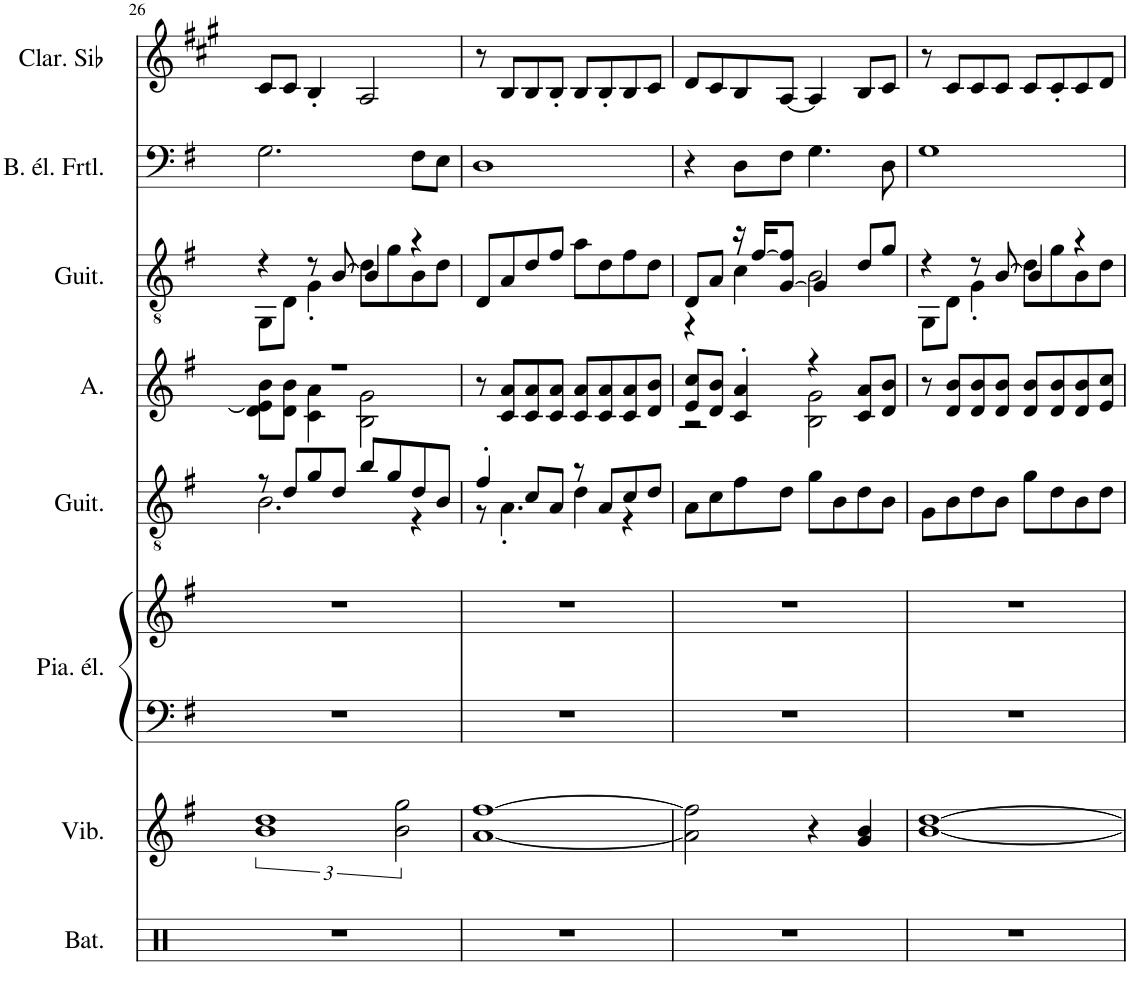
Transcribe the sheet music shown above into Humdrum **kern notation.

**kern	**kern	**kern	**kern	**kern	**kern	**kern	**kern	**kern
*part8	*part7	*part6	*part6	*part5	*part4	*part3	*part2	*part1
*staff9	*staff8	*staff7	*staff6	*staff5	*staff4	*staff3	*staff2	*staff1
*I"Batterie, Drums	*I"Vibraphone, Vibraphone	*I"Piano électrique, Electric Piano 1	*	*I"Guitare acoustique, Acoustic Guitar (steel)	*I"Alto, Choir Aahs	*I"Guitare classique, Acoustic Guitar (nylon)	*I"Basse électrique fretless, Fretless Bass	*I"Clarinette en Sib
*I'Bat.	*I'Vib.	*I'Pia. él.	*	*I'Guit.	*I'A.	*I'Guit.	*I'B. él. Frtl.	*I'Clar. Sib
!!LO:PB:g=z
*clefX	*clefG2	*clefF4	*clefG2	*clefGv2	*clefG2	*clefGv2	*clefF4	*clefG2
*	*	*	*	*	*	*	*Trd7c12	*Trd1c2
*k[]	*k[f#]	*k[f#]	*k[f#]	*k[f#]	*k[f#]	*k[f#]	*k[f#]	*k[f#c#g#]
*M4/4	*M4/4	*M4/4	*M4/4	*M4/4	*M4/4	*M4/4	*M4/4	*M4/4
=26	=26	=26	=26	=26	=26	=26	=26	=26
*	*	*	*	*^	*^	*^	*	*
1r	3%2b 3%2dd	1r	1r	8r	2.B\	1r	8d\ 8e\] 8b\L	4r	8GG\L	2.G\	8c#/L
.	.	.	.	8d/L	.	.	8d\ 8b\J	.	8D\J	.	8c#/J
.	.	.	.	8g/	.	.	4c\ 4a\	8r	4G'\	.	4B'/
.	.	.	.	8d/J	.	.	.	[8B/	.	.	.
.	.	.	.	8b/L	.	.	2B\ 2g\	4B/]	8d\L	.	2A/
.	.	.	.	8g/	.	.	.	.	8g\	.	.
.	3b\ 3gg\	.	.	.	.	.	.	.	.	.	.
.	.	.	.	8d/	4r	.	.	4r	8B\	8F#\L	.
.	.	.	.	8B/J	.	.	.	.	8d\J	8E\J	.
*	*	*	*	*	*	*v	*v	*	*	*	*
*	*	*	*	*	*	*	*v	*v	*	*
=27	=27	=27	=27	=27	=27	=27	=27	=27	=27
1r	[1a [1ff#	1r	1r	4f#'/	8r	8r	8D/L	1D	8r
.	.	.	.	.	4.A'\	8c/ 8a/L	8A/	.	8B/L
.	.	.	.	8c/L	.	8c/ 8a/	8d/	.	8B/
.	.	.	.	8A/J	.	8c/ 8a/J	8f#/J	.	8B'/J
.	.	.	.	8r	4d\	8c/ 8a/L	8a\L	.	8B/L
.	.	.	.	8A/L	.	8c/ 8a/	8d\	.	8B'/
.	.	.	.	8c/	4r	8c/ 8a/	8f#\	.	8B/
.	.	.	.	8d/J	.	8d/ 8b/J	8d\J	.	8c#/J
*	*	*	*	*v	*v	*	*	*	*
=28	=28	=28	=28	=28	=28	=28	=28	=28
*	*	*	*	*	*^	*^	*	*
1r	2a\] 2ff#\]	1r	1r	8A\L	8e/ 8cc/L	2r	8D/L	4r	4r	8d/L
.	.	.	.	8c\	8d/ 8b/J	.	8A/J	.	.	8c#/
.	.	.	.	8f#\	4c/' 4a/'	.	16r	4c\	8D\L	8B/
.	.	.	.	.	.	.	[16f#/KL	.	.	.
.	.	.	.	8d\J	.	.	[8G/ 8f#/]J	.	8F#\J	[8A/J
.	4r	.	.	8g\L	4r	2B\ 2g\	4G/]	2B\	4.G\	4A/]
.	.	.	.	8B\	.	.	.	.	.	.
.	4g/ 4b/	.	.	8d\	8c/ 8a/L	.	8d/L	.	.	8B/L
.	.	.	.	8B\J	8d/ 8b/J	.	8g/J	.	8D\	8c#/J
*	*	*	*	*	*v	*v	*	*	*	*
=29	=29	=29	=29	=29	=29	=29	=29	=29	=29
1r	[1b [1dd	1r	1r	8G\L	8r	4r	8GG\L	1G	8r
.	.	.	.	8B\	8d/ 8b/L	.	8D\J	.	8c#/L
.	.	.	.	8d\	8d/ 8b/	8r	4G'\	.	8c#/
.	.	.	.	8B\J	8d/ 8b/J	[8B/	.	.	8c#/J
.	.	.	.	8g\L	8d/ 8b/L	4B/]	8d\L	.	8c#/L
.	.	.	.	8d\	8d/ 8b/	.	8g\	.	8c#'/
.	.	.	.	8B\	8d/ 8b/	4r	8B\	.	8c#/
.	.	.	.	8d\J	8e/ 8cc/J	.	8d\J	.	8d/J
*	*	*	*	*	*	*v	*v	*	*
=	=	=	=	=	=	=	=	=
*-	*-	*-	*-	*-	*-	*-	*-	*-
